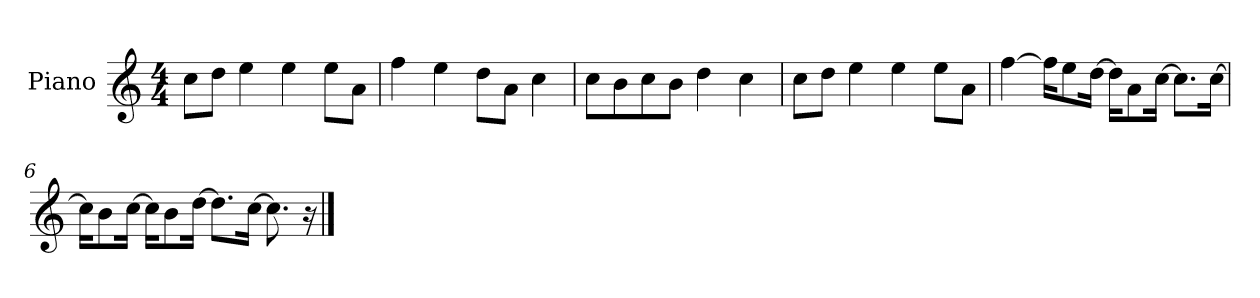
**kern
*part1
*staff1
*I"Piano
*I'P-no
*clefG2
*k[]
*M4/4
*MM90
=1
8cc\L
8dd\J
4ee\
4ee\
8ee\L
8a\J
=2
4ff\
4ee\
8dd\L
8a\J
4cc\
=3
8cc\L
8b\
8cc\
8b\J
4dd\
4cc\
=4
8cc\L
8dd\J
4ee\
4ee\
8ee\L
8a\J
=5
[4ff\
16ff\KL]
8ee\
[16dd\Jk
16dd\KL]
8a\
[16cc\Jk
8.cc\L]
[16cc\Jk
!!LO:LB:g=z
=6
16cc\KL]
8b\
[16cc\Jk
16cc\KL]
8b\
[16dd\Jk
8.dd\L]
[16cc\Jk
8.cc\]
16r
==
*-
